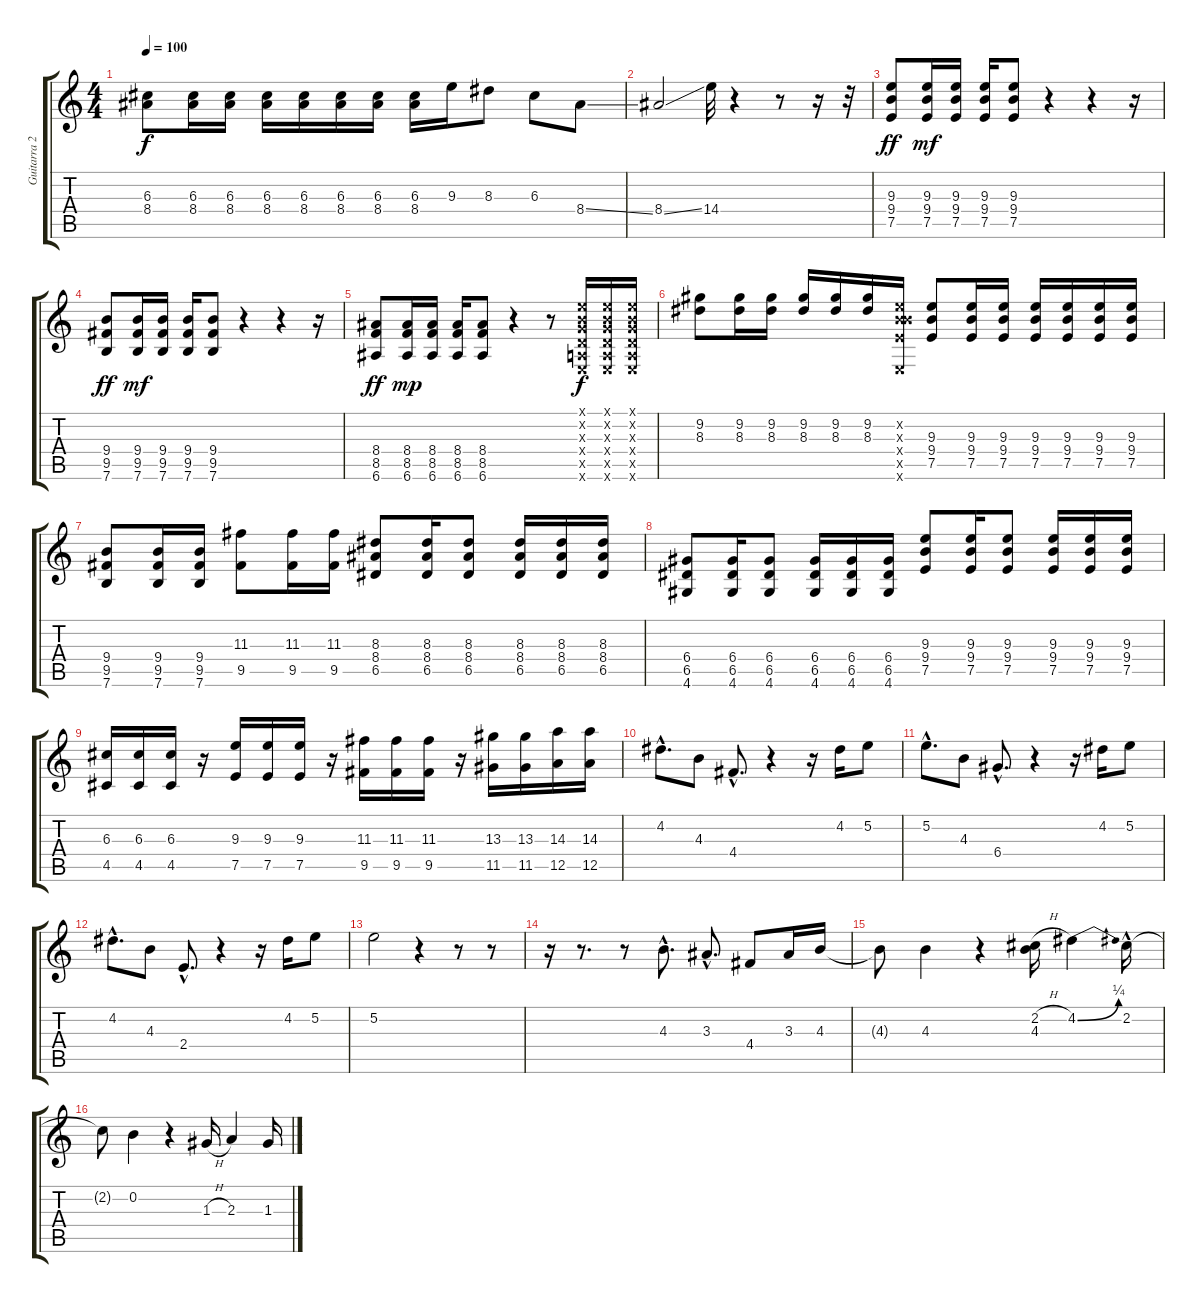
\track ("Guitarra 2" "Guitarra 2") {instrument distortionguitar}
\staff {score tabs}
\tuning (E4 B3 G3 D3 A2 E2) {hide}
\ts (4 4)
\tempo 100
\clef g2
\ks c
(6.3 8.4).8{dy f} (6.3 8.4).16 (6.3 8.4).16 (6.3 8.4).16 (6.3 8.4).16 (6.3 8.4).16 (6.3 8.4).16 (6.3 8.4).16 9.3.16 8.3.8 6.3.8 8.4{ss}.8 |
8.4{ss}.2 14.4.32 r.4 r.8 r.16 r.32 |
(9.3 9.4 7.5).8{dy ff} (9.3 9.4 7.5).16{dy mf} (9.3 9.4 7.5).16 (9.3 9.4 7.5).16 (9.3 9.4 7.5).8 r.4 r.4 r.16 |
(9.4 9.5 7.6).8{dy ff} (9.4 9.5 7.6).16{dy mf} (9.4 9.5 7.6).16 (9.4 9.5 7.6).16 (9.4 9.5 7.6).8 r.4 r.4 r.16 |
(8.4 8.5 6.6).8{dy ff} (8.4 8.5 6.6).16{dy mp} (8.4 8.5 6.6).16 (8.4 8.5 6.6).16 (8.4 8.5 6.6).8 r.4 r.8 (0.1{x} 0.2{x} 0.3{x} 0.4{x} 0.5{x} 0.6{x}).16{dy f} (0.1{x} 0.2{x} 0.3{x} 0.4{x} 0.5{x} 0.6{x}).16 (0.1{x} 0.2{x} 0.3{x} 0.4{x} 0.5{x} 0.6{x}).16 |
(9.2 8.3).8 (9.2 8.3).16 (9.2 8.3).16 (9.2 8.3).16 (9.2 8.3).16 (9.2 8.3).16 (0.2{x} 9.3{x} 9.4{x} 7.5{x} 0.6{x}).16 (9.3 9.4 7.5).8 (9.3 9.4 7.5).16 (9.3 9.4 7.5).16 (9.3 9.4 7.5).16 (9.3 9.4 7.5).16 (9.3 9.4 7.5).16 (9.3 9.4 7.5).16 |
(9.4 9.5 7.6).8 (9.4 9.5 7.6).16 (9.4 9.5 7.6).16 (11.3 9.5).8 (11.3 9.5).16 (11.3 9.5).16 (8.3 8.4 6.5).8 (8.3 8.4 6.5).16 (8.3 8.4 6.5).8 (8.3 8.4 6.5).16 (8.3 8.4 6.5).16 (8.3 8.4 6.5).16 |
(6.4 6.5 4.6).8 (6.4 6.5 4.6).16 (6.4 6.5 4.6).8 (6.4 6.5 4.6).16 (6.4 6.5 4.6).16 (6.4 6.5 4.6).16 (9.3 9.4 7.5).8 (9.3 9.4 7.5).16 (9.3 9.4 7.5).8 (9.3 9.4 7.5).16 (9.3 9.4 7.5).16 (9.3 9.4 7.5).16 |
(6.3 4.5).16 (6.3 4.5).16 (6.3 4.5).16 r.16 (9.3 7.5).16 (9.3 7.5).16 (9.3 7.5).16 r.16 (11.3 9.5).16 (11.3 9.5).16 (11.3 9.5).16 r.16 (13.3 11.5).16 (13.3 11.5).16 (14.3 12.5).16 (14.3 12.5).16 |
4.2{hac}.8{d} 4.3.8 4.4{hac}.8{d} r.4 r.16 4.2.16 5.2.8 |
5.2{hac}.8{d} 4.3.8 6.4{hac}.8{d} r.4 r.16 4.2.16 5.2.8 |
4.2{hac}.8{d} 4.3.8 2.4{hac}.8{d} r.4 r.16 4.2.16 5.2.8 |
5.2.2 r.4 r.8 r.8 |
r.16 r.8{d} r.8 4.3{hac}.8{d} 3.3{hac}.8{d} 4.4.8 3.3.16 4.3.16 |
4.3{t}.8 4.3.4 r.4 (2.2{h} 4.3).16 4.2{be (bend 0 0 60 1)}.4 2.2{hac}.16 |
2.2{t}.8 0.2.4 r.4 1.3{h}.16 2.3.4 1.3.16
